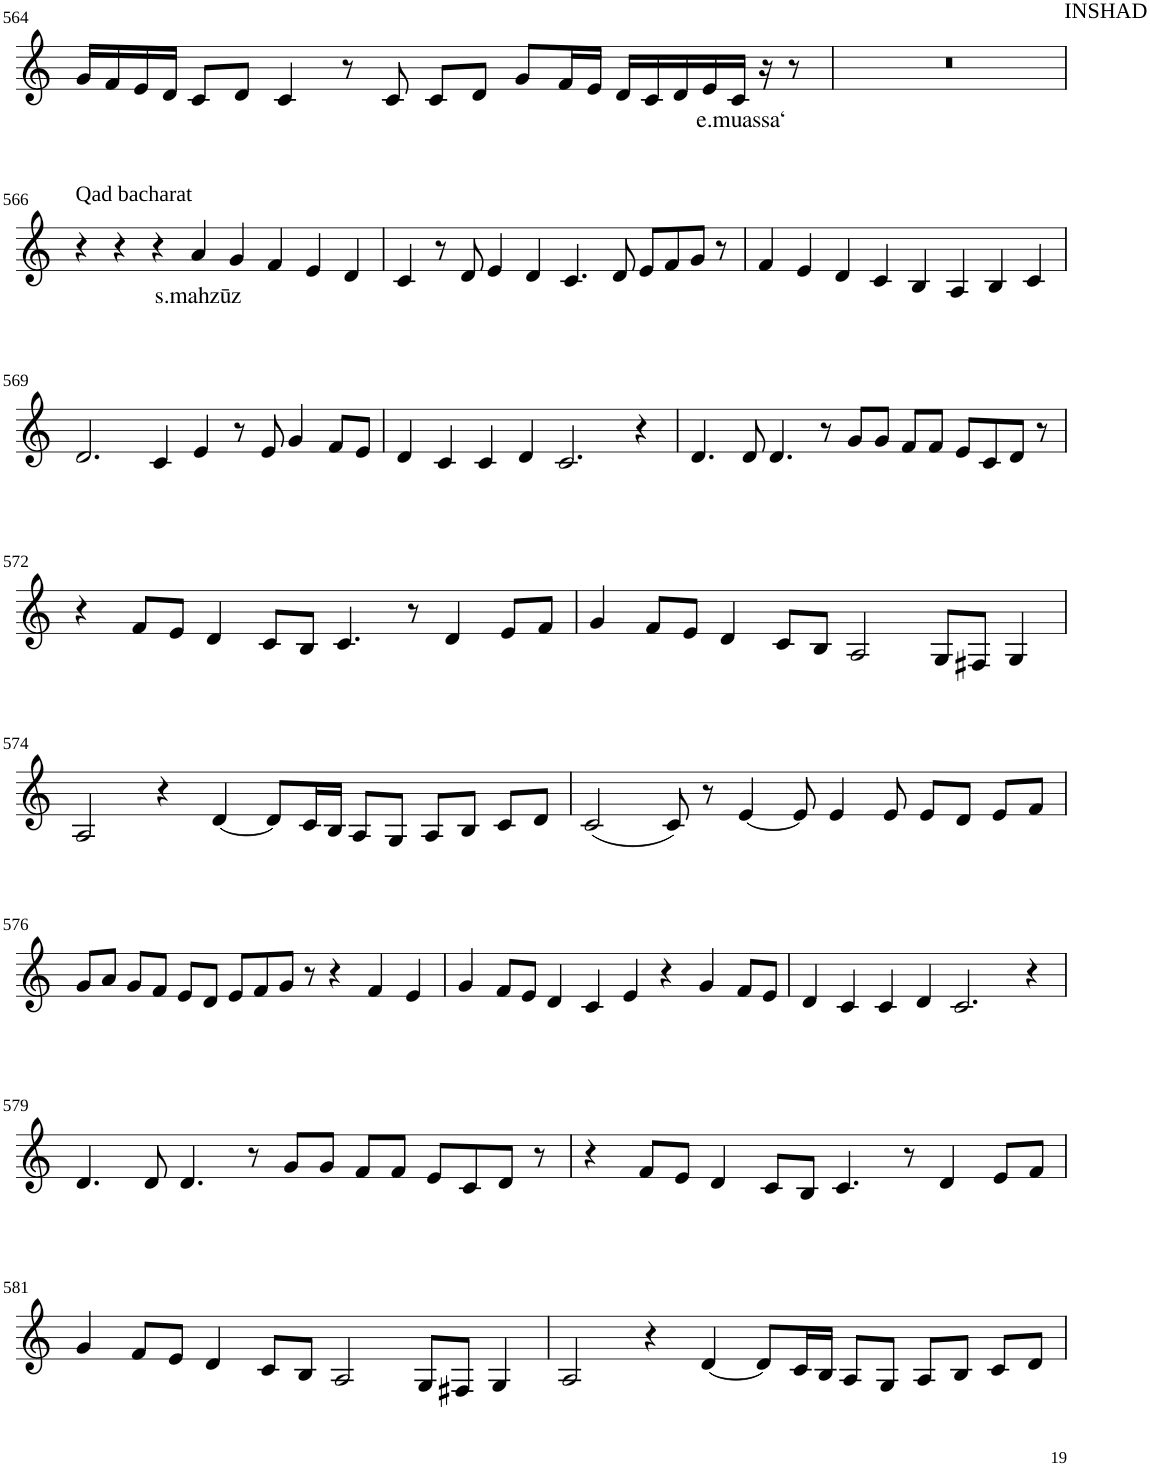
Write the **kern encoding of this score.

**kern	**text
*part1	*part1
*staff1	*staff1
*I"Violin	*
!!LO:PB:g=z
*clefG2	*
*k[]	*
*M8/4	*
=564	=564
16g/LL	.
16f/	.
16e/	.
16d/JJ	.
8c/L	.
8d/J	.
4c/	.
8r	.
8c/	.
8c/L	.
8d/J	.
8g/L	.
16f/L	.
16e/JJ	.
16d/LL	.
16c/	.
16d/	.
16e/	.
!	!LO:LY:b
16c/JJ	e.muassa‘
16r	.
8r	.
=565	=565
0r	.
!LO:TX:a:t=INSHAD	!
!!LO:LB:g=z
=566	=566
!LO:TX:a:t=Qad bacharat	!
4r	.
4r	.
4r	.
!	!LO:LY:b
4a/	s.mahzūz
4g/	.
4f/	.
4e/	.
4d/	.
=567	=567
4c/	.
8r	.
8d/	.
4e/	.
4d/	.
4.c/	.
8d/	.
8e/L	.
8f/	.
8g/J	.
8r	.
=568	=568
4f/	.
4e/	.
4d/	.
4c/	.
4B/	.
4A/	.
4B/	.
4c/	.
!!LO:LB:g=z
=569	=569
2.d/	.
4c/	.
4e/	.
8r	.
8e/	.
4g/	.
8f/L	.
8e/J	.
=570	=570
4d/	.
4c/	.
4c/	.
4d/	.
2.c/	.
4r	.
=571	=571
4.d/	.
8d/	.
4.d/	.
8r	.
8g/L	.
8g/J	.
8f/L	.
8f/J	.
8e/L	.
8c/	.
8d/J	.
8r	.
!!LO:LB:g=z
=572	=572
4r	.
8f/L	.
8e/J	.
4d/	.
8c/L	.
8B/J	.
4.c/	.
8r	.
4d/	.
8e/L	.
8f/J	.
=573	=573
4g/	.
8f/L	.
8e/J	.
4d/	.
8c/L	.
8B/J	.
2A/	.
8G/L	.
8F#X/J	.
4G/	.
!!LO:LB:g=z
=574	=574
2A/	.
4r	.
[4d/	.
8d/L]	.
16c/L	.
16B/JJ	.
8A/L	.
8G/J	.
8A/L	.
8B/J	.
8c/L	.
8d/J	.
=575	=575
(2c/	.
8c/)	.
8r	.
[4e/	.
8e/]	.
4e/	.
8e/	.
8e/L	.
8d/J	.
8e/L	.
8f/J	.
!!LO:LB:g=z
=576	=576
8g/L	.
8a/J	.
8g/L	.
8f/J	.
8e/L	.
8d/J	.
8e/L	.
8f/	.
8g/J	.
8r	.
4r	.
4f/	.
4e/	.
=577	=577
4g/	.
8f/L	.
8e/J	.
4d/	.
4c/	.
4e/	.
4r	.
4g/	.
8f/L	.
8e/J	.
=578	=578
4d/	.
4c/	.
4c/	.
4d/	.
2.c/	.
4r	.
!!LO:LB:g=z
=579	=579
4.d/	.
8d/	.
4.d/	.
8r	.
8g/L	.
8g/J	.
8f/L	.
8f/J	.
8e/L	.
8c/	.
8d/J	.
8r	.
=580	=580
4r	.
8f/L	.
8e/J	.
4d/	.
8c/L	.
8B/J	.
4.c/	.
8r	.
4d/	.
8e/L	.
8f/J	.
!!LO:LB:g=z
=581	=581
4g/	.
8f/L	.
8e/J	.
4d/	.
8c/L	.
8B/J	.
2A/	.
8G/L	.
8F#X/J	.
4G/	.
=582	=582
2A/	.
4r	.
[4d/	.
8d/L]	.
16c/L	.
16B/JJ	.
8A/L	.
8G/J	.
8A/L	.
8B/J	.
8c/L	.
8d/J	.
=	=
*-	*-
